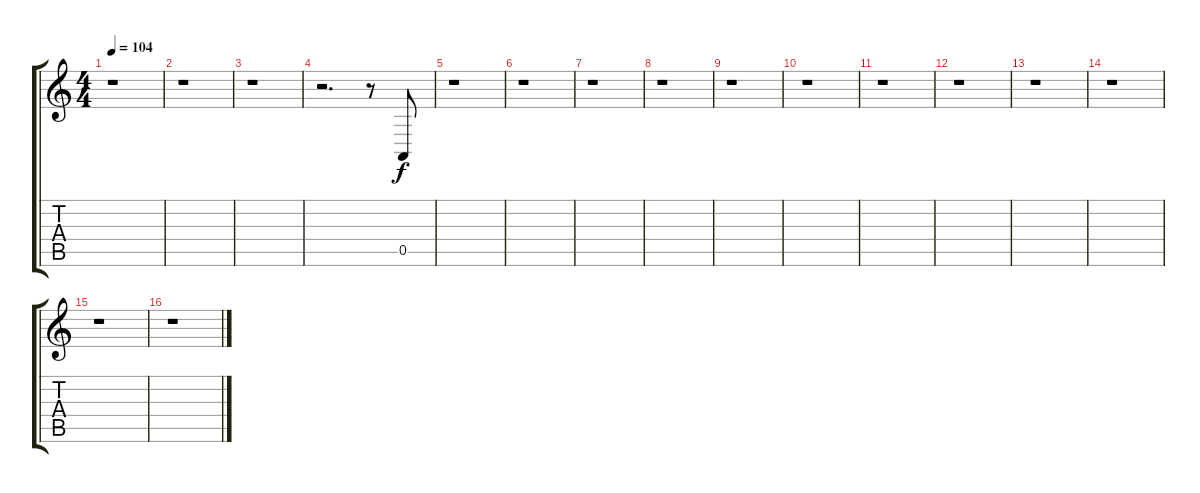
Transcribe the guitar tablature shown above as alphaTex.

\track "" {instrument lead6voice}
\staff {score tabs}
\tuning (E4 B3 G3 D3 A2 E2) {hide}
\ts (4 4)
\tempo 104
\clef g2
\ks c
r.1{dy f} |
r.1 |
r.1 |
r.2{d} r.8 0.5.8 |
r.1 |
r.1 |
r.1 |
r.1 |
r.1 |
r.1 |
r.1 |
r.1 |
r.1 |
r.1 |
r.1 |
r.1
